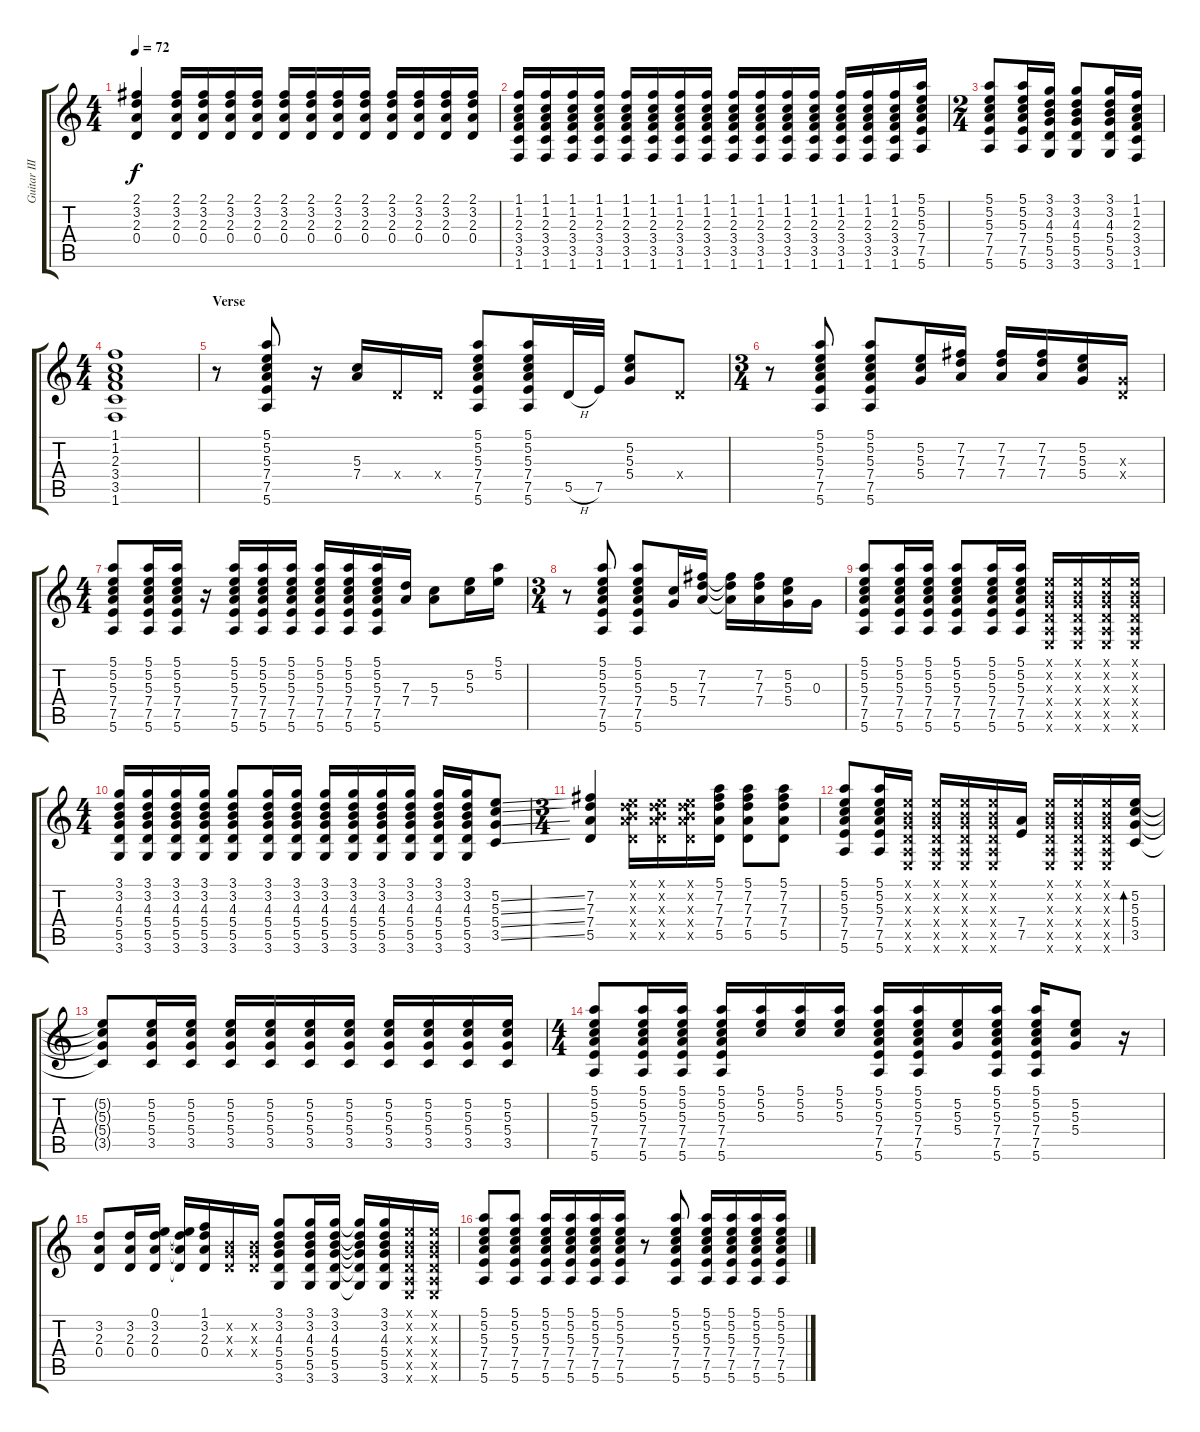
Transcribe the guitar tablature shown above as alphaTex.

\track ("Guitar III" "Guitar III") {instrument electricguitarmuted}
\staff {score tabs}
\tuning (E4 B3 G3 D3 A2 E2) {hide}
\ts (4 4)
\tempo 72
\clef g2
\ks c
(2.1 3.2 2.3 0.4).4{dy f} (2.1 3.2 2.3 0.4).16 (2.1 3.2 2.3 0.4).16 (2.1 3.2 2.3 0.4).16 (2.1 3.2 2.3 0.4).16 (2.1 3.2 2.3 0.4).16 (2.1 3.2 2.3 0.4).16 (2.1 3.2 2.3 0.4).16 (2.1 3.2 2.3 0.4).16 (2.1 3.2 2.3 0.4).16 (2.1 3.2 2.3 0.4).16 (2.1 3.2 2.3 0.4).16 (2.1 3.2 2.3 0.4).16 |
(1.1 1.2 2.3 3.4 3.5 1.6).16 (1.1 1.2 2.3 3.4 3.5 1.6).16 (1.1 1.2 2.3 3.4 3.5 1.6).16 (1.1 1.2 2.3 3.4 3.5 1.6).16 (1.1 1.2 2.3 3.4 3.5 1.6).16 (1.1 1.2 2.3 3.4 3.5 1.6).16 (1.1 1.2 2.3 3.4 3.5 1.6).16 (1.1 1.2 2.3 3.4 3.5 1.6).16 (1.1 1.2 2.3 3.4 3.5 1.6).16 (1.1 1.2 2.3 3.4 3.5 1.6).16 (1.1 1.2 2.3 3.4 3.5 1.6).16 (1.1 1.2 2.3 3.4 3.5 1.6).16 (1.1 1.2 2.3 3.4 3.5 1.6).16 (1.1 1.2 2.3 3.4 3.5 1.6).16 (1.1 1.2 2.3 3.4 3.5 1.6).16 (5.1 5.2 5.3 7.4 7.5 5.6).16 |
\ts (2 4)
(5.1 5.2 5.3 7.4 7.5 5.6).8 (5.1 5.2 5.3 7.4 7.5 5.6).16 (3.1 3.2 4.3 5.4 5.5 3.6).16 (3.1 3.2 4.3 5.4 5.5 3.6).8 (3.1 3.2 4.3 5.4 5.5 3.6).16 (1.1 1.2 2.3 3.4 3.5 1.6).16 |
\ts (4 4)
(1.1 1.2 2.3 3.4 3.5 1.6).1 |
\section ("" "Verse")
r.8 (5.1 5.2 5.3 7.4 7.5 5.6).8 r.16 (5.3 7.4).16 0.4{x}.16 0.4{x}.16 (5.1 5.2 5.3 7.4 7.5 5.6).8 (5.1 5.2 5.3 7.4 7.5 5.6).16 5.5{h}.32 7.5.32 (5.2 5.3 5.4).8 0.4{x}.8 |
\ts (3 4)
r.8 (5.1 5.2 5.3 7.4 7.5 5.6).8 (5.1 5.2 5.3 7.4 7.5 5.6).8 (5.2 5.3 5.4).16 (7.2 7.3 7.4).16 (7.2 7.3 7.4).16 (7.2 7.3 7.4).16 (5.2 5.3 5.4).16 (0.3{x} 0.4{x}).16 |
\ts (4 4)
(5.1 5.2 5.3 7.4 7.5 5.6).8 (5.1 5.2 5.3 7.4 7.5 5.6).16 (5.1 5.2 5.3 7.4 7.5 5.6).16 r.16 (5.1 5.2 5.3 7.4 7.5 5.6).16 (5.1 5.2 5.3 7.4 7.5 5.6).16 (5.1 5.2 5.3 7.4 7.5 5.6).16 (5.1 5.2 5.3 7.4 7.5 5.6).16 (5.1 5.2 5.3 7.4 7.5 5.6).16 (5.1 5.2 5.3 7.4 7.5 5.6).16 (7.3 7.4).16 (5.3 7.4).8 (5.2 5.3).16 (5.1 5.2).16 |
\ts (3 4)
r.8 (5.1 5.2 5.3 7.4 7.5 5.6).8 (5.1 5.2 5.3 7.4 7.5 5.6).8 (5.3 5.4).16 (7.2 7.3 7.4).16 (7.2{t} 7.3{t} 7.4{t}).16 (7.2 7.3 7.4).16 (5.2 5.3 5.4).16 0.3.16 |
(5.1 5.2 5.3 7.4 7.5 5.6).8 (5.1 5.2 5.3 7.4 7.5 5.6).16 (5.1 5.2 5.3 7.4 7.5 5.6).16 (5.1 5.2 5.3 7.4 7.5 5.6).8 (5.1 5.2 5.3 7.4 7.5 5.6).16 (5.1 5.2 5.3 7.4 7.5 5.6).16 (0.1{x} 0.2{x} 0.3{x} 0.4{x} 0.5{x} 0.6{x}).16 (0.1{x} 0.2{x} 0.3{x} 0.4{x} 0.5{x} 0.6{x}).16 (0.1{x} 0.2{x} 0.3{x} 0.4{x} 0.5{x} 0.6{x}).16 (0.1{x} 0.2{x} 0.3{x} 0.4{x} 0.5{x} 0.6{x}).16 |
\ts (4 4)
(3.1 3.2 4.3 5.4 5.5 3.6).16 (3.1 3.2 4.3 5.4 5.5 3.6).16 (3.1 3.2 4.3 5.4 5.5 3.6).16 (3.1 3.2 4.3 5.4 5.5 3.6).16 (3.1 3.2 4.3 5.4 5.5 3.6).8 (3.1 3.2 4.3 5.4 5.5 3.6).16 (3.1 3.2 4.3 5.4 5.5 3.6).16 (3.1 3.2 4.3 5.4 5.5 3.6).16 (3.1 3.2 4.3 5.4 5.5 3.6).16 (3.1 3.2 4.3 5.4 5.5 3.6).16 (3.1 3.2 4.3 5.4 5.5 3.6).16 (3.1 3.2 4.3 5.4 5.5 3.6).16 (3.1 3.2 4.3 5.4 5.5 3.6).16 (5.2{ss} 5.3{ss} 5.4{ss} 3.5{ss}).8 |
\ts (3 4)
(7.2 7.3 7.4 5.5).4 (0.1{x} 0.2{x} 7.3{x} 7.4{x} 5.5{x}).16 (0.1{x} 0.2{x} 7.3{x} 7.4{x} 5.5{x}).16 (0.1{x} 0.2{x} 7.3{x} 7.4{x} 5.5{x}).16 (5.1 7.2 7.3 7.4 5.5).16 (5.1 7.2 7.3 7.4 5.5).8 (5.1 7.2 7.3 7.4 5.5).8 |
(5.1 5.2 5.3 7.4 7.5 5.6).8 (5.1 5.2 5.3 7.4 7.5 5.6).16 (0.1{x} 0.2{x} 0.3{x} 0.4{x} 0.5{x} 0.6{x}).16 (0.1{x} 0.2{x} 0.3{x} 0.4{x} 0.5{x} 0.6{x}).16 (0.1{x} 0.2{x} 0.3{x} 0.4{x} 0.5{x} 0.6{x}).16 (0.1{x} 0.2{x} 0.3{x} 0.4{x} 0.5{x} 0.6{x}).16 (7.4 7.5).16 (0.1{x} 0.2{x} 0.3{x} 0.4{x} 0.5{x} 0.6{x}).16 (0.1{x} 0.2{x} 0.3{x} 0.4{x} 0.5{x} 0.6{x}).16 (0.1{x} 0.2{x} 0.3{x} 0.4{x} 0.5{x} 0.6{x}).16 (5.2 5.3 5.4 3.5).16{bd 120} |
(5.2{t} 5.3{t} 5.4{t} 3.5{t}).8 (5.2 5.3 5.4 3.5).16 (5.2 5.3 5.4 3.5).16 (5.2 5.3 5.4 3.5).16 (5.2 5.3 5.4 3.5).16 (5.2 5.3 5.4 3.5).16 (5.2 5.3 5.4 3.5).16 (5.2 5.3 5.4 3.5).16 (5.2 5.3 5.4 3.5).16 (5.2 5.3 5.4 3.5).16 (5.2 5.3 5.4 3.5).16 |
\ts (4 4)
(5.1 5.2 5.3 7.4 7.5 5.6).8 (5.1 5.2 5.3 7.4 7.5 5.6).16 (5.1 5.2 5.3 7.4 7.5 5.6).16 (5.1 5.2 5.3 7.4 7.5 5.6).16 (5.1 5.2 5.3).16 (5.1 5.2 5.3).16 (5.1 5.2 5.3).16 (5.1 5.2 5.3 7.4 7.5 5.6).16 (5.1 5.2 5.3 7.4 7.5 5.6).16 (5.2 5.3 5.4).16 (5.1 5.2 5.3 7.4 7.5 5.6).16 (5.1 5.2 5.3 7.4 7.5 5.6).16 (5.2 5.3 5.4).8 r.16 |
(3.2 2.3 0.4).8 (3.2 2.3 0.4).16 (0.1 3.2 2.3 0.4).16 (0.1{t} 3.2{t} 2.3{t} 0.4{t}).16 (1.1 3.2 2.3 0.4).16 (0.2{x} 0.3{x} 0.4{x}).16 (0.2{x} 0.3{x} 0.4{x}).16 (3.1 3.2 4.3 5.4 5.5 3.6).8 (3.1 3.2 4.3 5.4 5.5 3.6).16 (3.1 3.2 4.3 5.4 5.5 3.6).16 (3.1{t} 3.2{t} 4.3{t} 5.4{t} 5.5{t} 3.6{t}).16 (3.1 3.2 4.3 5.4 5.5 3.6).16 (0.1{x} 0.2{x} 0.3{x} 0.4{x} 0.5{x} 0.6{x}).16 (0.1{x} 0.2{x} 0.3{x} 0.4{x} 0.5{x} 0.6{x}).16 |
(5.1 5.2 5.3 7.4 7.5 5.6).8 (5.1 5.2 5.3 7.4 7.5 5.6).8 (5.1 5.2 5.3 7.4 7.5 5.6).16 (5.1 5.2 5.3 7.4 7.5 5.6).16 (5.1 5.2 5.3 7.4 7.5 5.6).16 (5.1 5.2 5.3 7.4 7.5 5.6).16 r.8 (5.1 5.2 5.3 7.4 7.5 5.6).8 (5.1 5.2 5.3 7.4 7.5 5.6).16 (5.1 5.2 5.3 7.4 7.5 5.6).16 (5.1 5.2 5.3 7.4 7.5 5.6).16 (5.1 5.2 5.3 7.4 7.5 5.6).16
